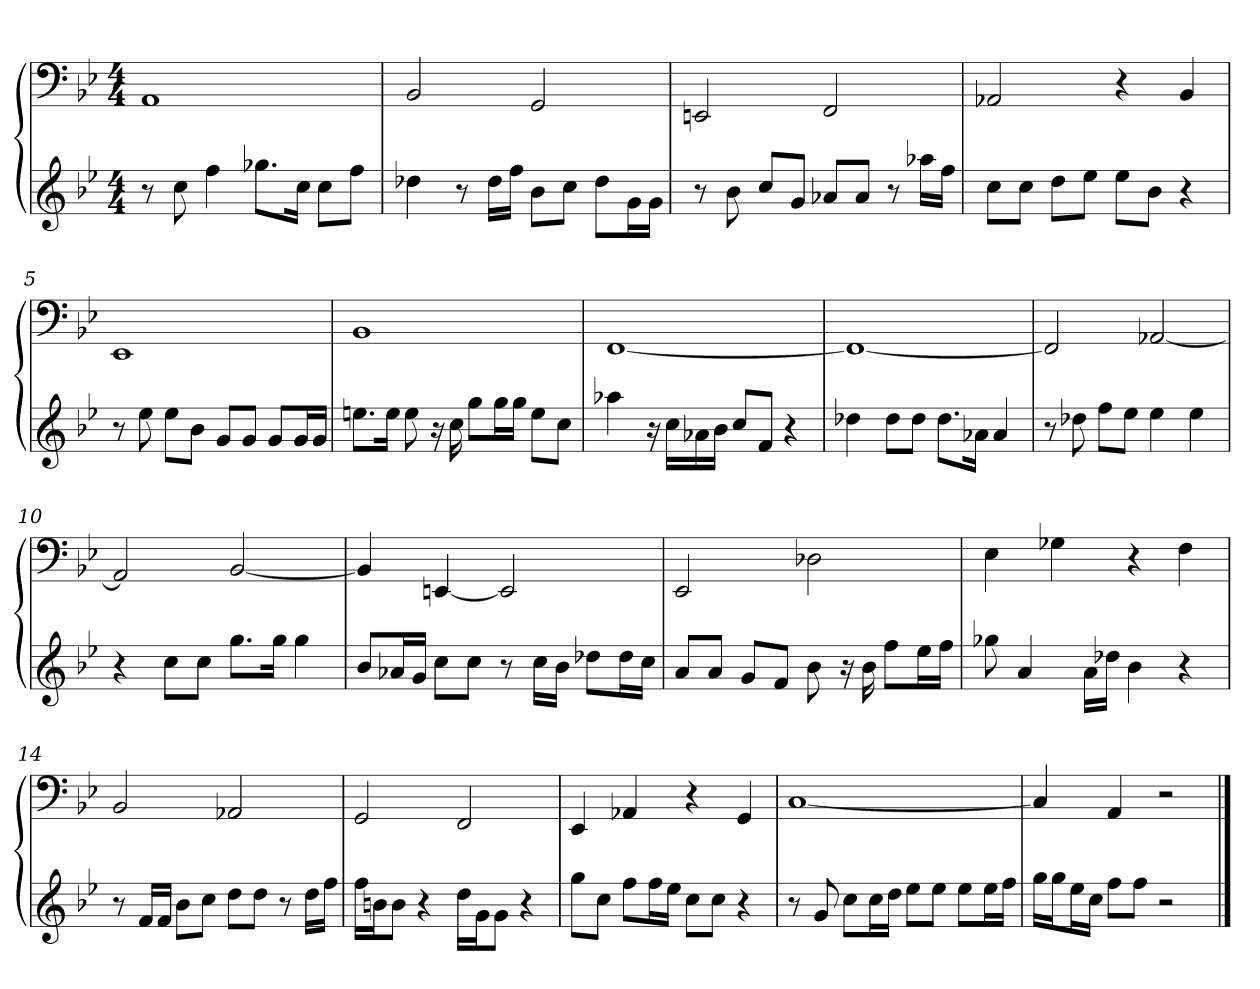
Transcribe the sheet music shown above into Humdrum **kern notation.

**kern	**kern
*part1	*part1
*staff2	*staff1
*clefG2	*clefF4
*k[b-e-]	*k[b-e-]
*B-:	*B-:
*M4/4	*M4/4
=1	=1
8r	1AA
8cc	.
4ff	.
8.gg-X\L	.
16cc\Jk	.
8cc\L	.
8ff\J	.
=2	=2
4dd-X	2BB-
8r	.
16dd-\LL	.
16ff\JJ	.
8b-\L	2GG
8cc\J	.
8dd-\L	.
16g\L	.
16g\JJ	.
=3	=3
8r	2EEn
8b-	.
8cc/L	.
8g/J	.
8a-X/L	2FF
8a-/J	.
8r	.
16aa-X\LL	.
16ff\JJ	.
=4	=4
8cc\L	2AA-X
8cc\J	.
8dd\L	.
8ee-\J	.
8ee-\L	4r
8b-\J	.
4r	4BB-
=5	=5
8r	1EE-
8ee-	.
8ee-\L	.
8b-\J	.
8g/L	.
8g/J	.
8g/L	.
16g/L	.
16g/JJ	.
=6	=6
8.een\L	1BB-
16ee\Jk	.
8ee	.
16r	.
16cc	.
8gg\L	.
16gg\L	.
16gg\JJ	.
8ee\L	.
8cc\J	.
=7	=7
4aa-X	[1FF
16r	.
16cc\LL	.
16a-X\	.
16b-\JJ	.
8cc/L	.
8f/J	.
4r	.
=8	=8
4dd-X	1FF_
8dd-\L	.
8dd-\J	.
8.dd-\L	.
16a-X\Jk	.
4a-	.
=9	=9
8r	2FF]
8dd-X	.
8ff\L	.
8ee-\J	.
4ee-	[2AA-X
4ee-	.
=10	=10
4r	2AA-]
8cc\L	.
8cc\J	.
8.gg\L	[2BB-
16gg\Jk	.
4gg	.
=11	=11
8b-/L	4BB-]
16a-X/L	.
16g/JJ	.
8cc\L	[4EEn
8cc\J	.
8r	2EE]
16cc\LL	.
16b-\JJ	.
8dd-X\L	.
16dd-\L	.
16cc\JJ	.
=12	=12
8a/L	2EE-
8a/J	.
8g/L	.
8f/J	.
8b-	2D-X
16r	.
16b-	.
8ff\L	.
16ee-\L	.
16ff\JJ	.
=13	=13
8gg-X	4E-
4a	.
.	4G-X
16a\LL	.
16dd-X\JJ	.
4b-	4r
4r	4F
=14	=14
8r	2BB-
16f/LL	.
16f/JJ	.
8b-\L	.
8cc\J	.
8dd\L	2AA-X
8dd\J	.
8r	.
16dd\LL	.
16ff\JJ	.
=15	=15
16ff\LL	2GG
16bn\J	.
8b\J	.
4r	.
16dd\LL	2FF
16g\J	.
8g\J	.
4r	.
=16	=16
8gg\L	4EE-
8cc\J	.
8ff\L	4AA-X
16ff\L	.
16ee-\JJ	.
8cc\L	4r
8cc\J	.
4r	4GG
=17	=17
8r	[1C
8g	.
8cc\L	.
16cc\L	.
16dd\JJ	.
8ee-\L	.
8ee-\J	.
8ee-\L	.
16ee-\L	.
16ff\JJ	.
=18	=18
16gg\LL	4C]
16gg\J	.
16ee-\L	.
16cc\JJ	.
8ff\L	4AA
8ff\J	.
2r	2r
==	==
*-	*-
